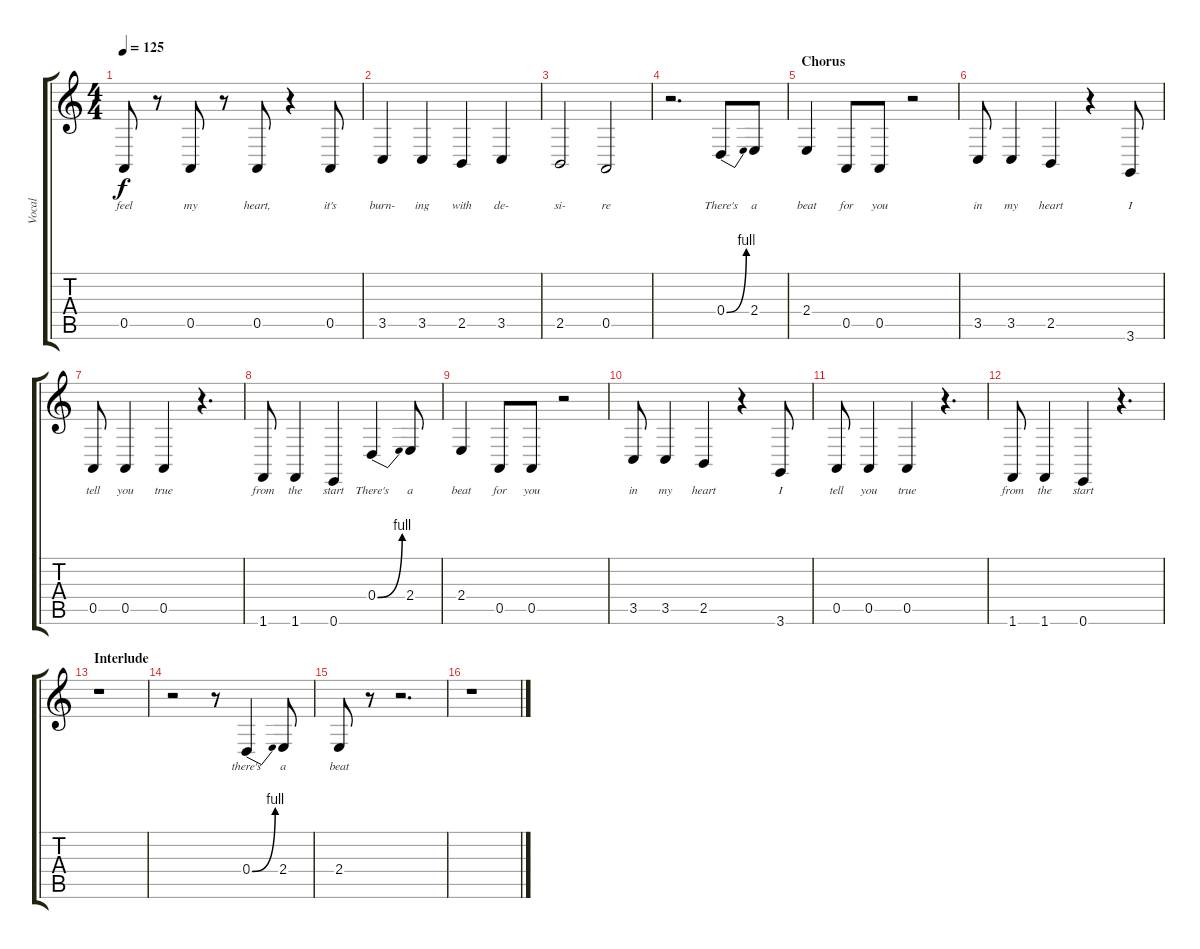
\track ("Vocal" "Vocal") {instrument tenorsax}
\staff {score tabs}
\tuning (E4 B3 G3 D3 A2 E2) {hide}
\ts (4 4)
\tempo 125
\clef g2
\ks c
0.5.8{lyrics (0 "feel") lyrics (1 "") lyrics (2 "") lyrics (3 "") lyrics (4 "") dy f} r.8 0.5.8{lyrics (0 "my") lyrics (1 "") lyrics (2 "") lyrics (3 "") lyrics (4 "")} r.8 0.5.8{lyrics (0 "heart,") lyrics (1 "") lyrics (2 "") lyrics (3 "") lyrics (4 "")} r.4 0.5.8{lyrics (0 "it's") lyrics (1 "") lyrics (2 "") lyrics (3 "") lyrics (4 "")} |
3.5.4{lyrics (0 "burn-") lyrics (1 "") lyrics (2 "") lyrics (3 "") lyrics (4 "")} 3.5.4{lyrics (0 "ing") lyrics (1 "") lyrics (2 "") lyrics (3 "") lyrics (4 "")} 2.5.4{lyrics (0 "with") lyrics (1 "") lyrics (2 "") lyrics (3 "") lyrics (4 "")} 3.5.4{lyrics (0 "de-") lyrics (1 "") lyrics (2 "") lyrics (3 "") lyrics (4 "")} |
2.5.2{lyrics (0 "si-") lyrics (1 "") lyrics (2 "") lyrics (3 "") lyrics (4 "")} 0.5.2{lyrics (0 "re") lyrics (1 "") lyrics (2 "") lyrics (3 "") lyrics (4 "")} |
r.2{d} 0.4{be (bend 0 0 60 4)}.8{lyrics (0 "There's") lyrics (1 "") lyrics (2 "") lyrics (3 "") lyrics (4 "")} 2.4.8{lyrics (0 "a") lyrics (1 "") lyrics (2 "") lyrics (3 "") lyrics (4 "")} |
\section ("" "Chorus")
2.4.4{lyrics (0 "beat") lyrics (1 "") lyrics (2 "") lyrics (3 "") lyrics (4 "")} 0.5.8{lyrics (0 "for") lyrics (1 "") lyrics (2 "") lyrics (3 "") lyrics (4 "")} 0.5.8{lyrics (0 "you") lyrics (1 "") lyrics (2 "") lyrics (3 "") lyrics (4 "")} r.2 |
3.5.8{lyrics (0 "in") lyrics (1 "") lyrics (2 "") lyrics (3 "") lyrics (4 "")} 3.5.4{lyrics (0 "my") lyrics (1 "") lyrics (2 "") lyrics (3 "") lyrics (4 "")} 2.5.4{lyrics (0 "heart") lyrics (1 "") lyrics (2 "") lyrics (3 "") lyrics (4 "")} r.4 3.6.8{lyrics (0 "I") lyrics (1 "") lyrics (2 "") lyrics (3 "") lyrics (4 "")} |
0.5.8{lyrics (0 "tell") lyrics (1 "") lyrics (2 "") lyrics (3 "") lyrics (4 "")} 0.5.4{lyrics (0 "you") lyrics (1 "") lyrics (2 "") lyrics (3 "") lyrics (4 "")} 0.5.4{lyrics (0 "true") lyrics (1 "") lyrics (2 "") lyrics (3 "") lyrics (4 "")} r.4{d} |
1.6.8{lyrics (0 "from") lyrics (1 "") lyrics (2 "") lyrics (3 "") lyrics (4 "")} 1.6.4{lyrics (0 "the") lyrics (1 "") lyrics (2 "") lyrics (3 "") lyrics (4 "")} 0.6.4{lyrics (0 "start") lyrics (1 "") lyrics (2 "") lyrics (3 "") lyrics (4 "")} 0.4{be (bend 0 0 60 4)}.4{lyrics (0 "There's") lyrics (1 "") lyrics (2 "") lyrics (3 "") lyrics (4 "")} 2.4.8{lyrics (0 "a") lyrics (1 "") lyrics (2 "") lyrics (3 "") lyrics (4 "")} |
2.4.4{lyrics (0 "beat") lyrics (1 "") lyrics (2 "") lyrics (3 "") lyrics (4 "")} 0.5.8{lyrics (0 "for") lyrics (1 "") lyrics (2 "") lyrics (3 "") lyrics (4 "")} 0.5.8{lyrics (0 "you") lyrics (1 "") lyrics (2 "") lyrics (3 "") lyrics (4 "")} r.2 |
3.5.8{lyrics (0 "in") lyrics (1 "") lyrics (2 "") lyrics (3 "") lyrics (4 "")} 3.5.4{lyrics (0 "my") lyrics (1 "") lyrics (2 "") lyrics (3 "") lyrics (4 "")} 2.5.4{lyrics (0 "heart") lyrics (1 "") lyrics (2 "") lyrics (3 "") lyrics (4 "")} r.4 3.6.8{lyrics (0 "I") lyrics (1 "") lyrics (2 "") lyrics (3 "") lyrics (4 "")} |
0.5.8{lyrics (0 "tell") lyrics (1 "") lyrics (2 "") lyrics (3 "") lyrics (4 "")} 0.5.4{lyrics (0 "you") lyrics (1 "") lyrics (2 "") lyrics (3 "") lyrics (4 "")} 0.5.4{lyrics (0 "true") lyrics (1 "") lyrics (2 "") lyrics (3 "") lyrics (4 "")} r.4{d} |
1.6.8{lyrics (0 "from") lyrics (1 "") lyrics (2 "") lyrics (3 "") lyrics (4 "")} 1.6.4{lyrics (0 "the") lyrics (1 "") lyrics (2 "") lyrics (3 "") lyrics (4 "")} 0.6.4{lyrics (0 "start") lyrics (1 "") lyrics (2 "") lyrics (3 "") lyrics (4 "")} r.4{d} |
\section ("" "Interlude")
r.1 |
r.2 r.8 0.4{be (bend 0 0 60 4)}.4{lyrics (0 "there's") lyrics (1 "") lyrics (2 "") lyrics (3 "") lyrics (4 "")} 2.4.8{lyrics (0 "a") lyrics (1 "") lyrics (2 "") lyrics (3 "") lyrics (4 "")} |
2.4.8{lyrics (0 "beat") lyrics (1 "") lyrics (2 "") lyrics (3 "") lyrics (4 "")} r.8 r.2{d} |
r.1
